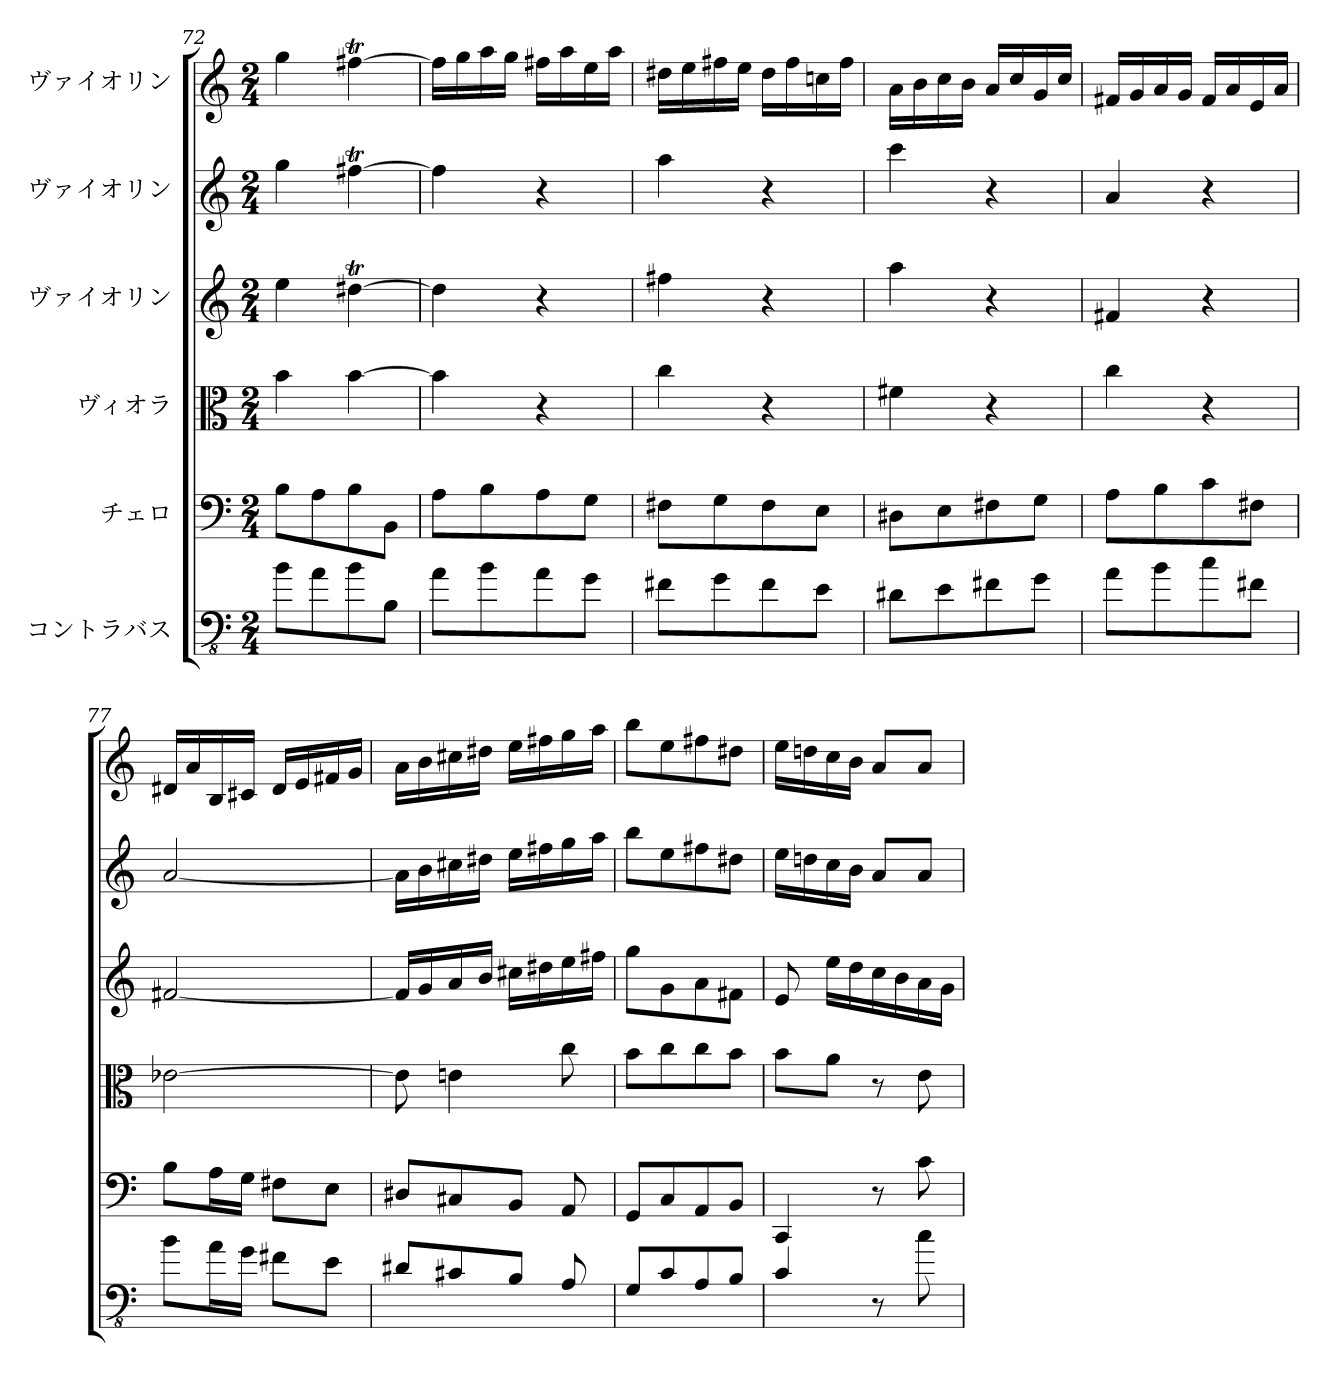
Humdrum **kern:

**kern	**kern	**kern	**kern	**kern	**kern
*part6	*part5	*part4	*part3	*part2	*part1
*staff6	*staff5	*staff4	*staff3	*staff2	*staff1
*I"コントラバス	*I"チェロ	*I"ヴィオラ	*I"ヴァイオリン	*I"ヴァイオリン	*I"ヴァイオリン
*clefFv4	*clefF4	*clefC3	*clefG2	*clefG2	*clefG2
*ITrd7c12	*	*	*	*	*
*k[]	*k[]	*k[]	*k[]	*k[]	*k[]
*M2/4	*M2/4	*M2/4	*M2/4	*M2/4	*M2/4
=72	=72	=72	=72	=72	=72
8BB\L	8B\L	4b\	4ee\	4gg\	4gg\
8AA\	8A\	.	.	.	.
8BB\	8B\	[4b\	[4dd#Xt\	[4ff#Xt\	[4ff#Xt\
8BBB\J	8BB\J	.	.	.	.
!!LO:LB:g=z
=73	=73	=73	=73	=73	=73
8AA\L	8A\L	4b\]	4dd#\]	4ff#\]	16ff#\LL]
.	.	.	.	.	16gg\
8BB\	8B\	.	.	.	16aa\
.	.	.	.	.	16gg\JJ
8AA\	8A\	4r	4r	4r	16ff#X\LL
.	.	.	.	.	16aa\
8GG\J	8G\J	.	.	.	16ee\
.	.	.	.	.	16aa\JJ
=74	=74	=74	=74	=74	=74
8FF#X\L	8F#X\L	4cc\	4ff#X\	4aa\	16dd#X\LL
.	.	.	.	.	16ee\
8GG\	8G\	.	.	.	16ff#X\
.	.	.	.	.	16ee\JJ
8FF#\	8F#\	4r	4r	4r	16dd#\LL
.	.	.	.	.	16ff#\
8EE\J	8E\J	.	.	.	16ccn\
.	.	.	.	.	16ff#\JJ
=75	=75	=75	=75	=75	=75
8DD#X\L	8D#X\L	4f#X\	4aa\	4ccc\	16a\LL
.	.	.	.	.	16b\
8EE\	8E\	.	.	.	16cc\
.	.	.	.	.	16b\JJ
8FF#X\	8F#X\	4r	4r	4r	16a/LL
.	.	.	.	.	16cc/
8GG\J	8G\J	.	.	.	16g/
.	.	.	.	.	16cc/JJ
=76	=76	=76	=76	=76	=76
8AA\L	8A\L	4cc\	4f#X/	4a/	16f#X/LL
.	.	.	.	.	16g/
8BB\	8B\	.	.	.	16a/
.	.	.	.	.	16g/JJ
8C\	8c\	4r	4r	4r	16f#/LL
.	.	.	.	.	16a/
8FF#X\J	8F#X\J	.	.	.	16e/
.	.	.	.	.	16a/JJ
!!LO:PB:g=z
=77	=77	=77	=77	=77	=77
8BB\L	8B\L	[2e-X\	[2f#X/	[2a/	16d#X/LL
.	.	.	.	.	16a/
16AA\L	16A\L	.	.	.	16B/
16GG\JJ	16G\JJ	.	.	.	16c#X/JJ
8FF#X\L	8F#X\L	.	.	.	16d#/LL
.	.	.	.	.	16e/
8EE\J	8E\J	.	.	.	16f#X/
.	.	.	.	.	16g/JJ
=78	=78	=78	=78	=78	=78
8DD#X/L	8D#X/L	8e-\]	16f#/LL]	16a\LL]	16a\LL
.	.	.	16g/	16b\	16b\
8CC#X/	8C#X/	4en\	16a/	16cc#X\	16cc#X\
.	.	.	16b/JJ	16dd#X\JJ	16dd#X\JJ
8BBB/J	8BB/J	.	16cc#X\LL	16ee\LL	16ee\LL
.	.	.	16dd#X\	16ff#X\	16ff#X\
8AAA/	8AA/	8cc\	16ee\	16gg\	16gg\
.	.	.	16ff#X\JJ	16aa\JJ	16aa\JJ
=79	=79	=79	=79	=79	=79
8GGG/L	8GG/L	8b\L	8gg\L	8bb\L	8bb\L
8CC/	8C/	8cc\	8g\	8ee\	8ee\
8AAA/	8AA/	8cc\	8a\	8ff#X\	8ff#X\
8BBB/J	8BB/J	8b\J	8f#X\J	8dd#X\J	8dd#X\J
=80	=80	=80	=80	=80	=80
4CC/	4CC/	8b\L	8e/	16ee\LL	16ee\LL
.	.	.	.	16ddn\	16ddn\
.	.	8a\J	16ee\LL	16cc\	16cc\
.	.	.	16dd\	16b\JJ	16b\JJ
8r	8r	8r	16cc\	8a/L	8a/L
.	.	.	16b\	.	.
8C\	8c\	8e\	16a\	8a/J	8a/J
.	.	.	16g\JJ	.	.
=	=	=	=	=	=
*-	*-	*-	*-	*-	*-
